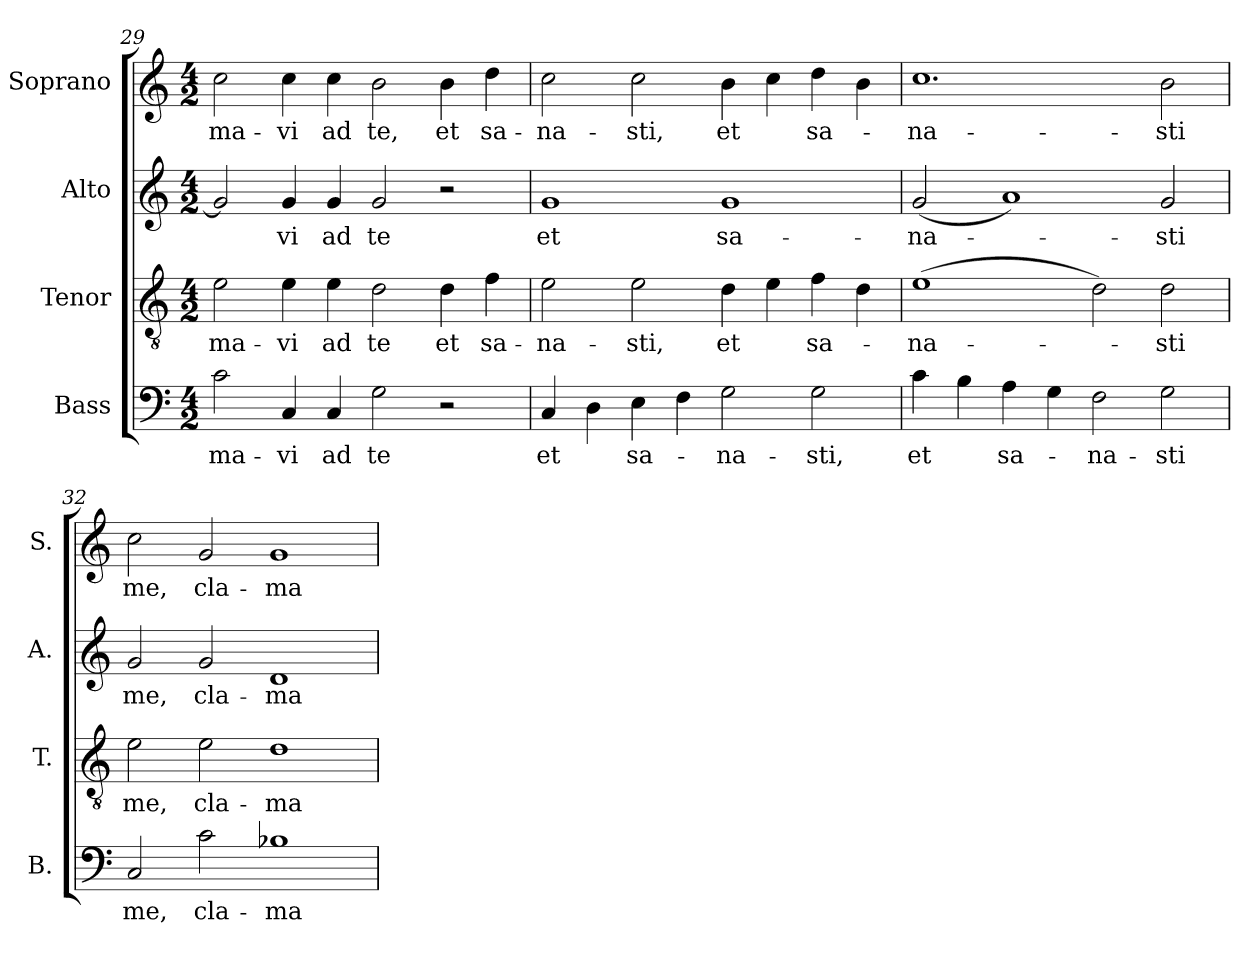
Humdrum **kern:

**kern	**text	**kern	**text	**kern	**text	**kern	**text
*part4	*part4	*part3	*part3	*part2	*part2	*part1	*part1
*staff4	*staff4	*staff3	*staff3	*staff2	*staff2	*staff1	*staff1
*I"Bass	*	*I"Tenor	*	*I"Alto	*	*I"Soprano	*
*I'B.	*	*I'T.	*	*I'A.	*	*I'S.	*
!!LO:LB:g=z
*clefF4	*	*clefGv2	*	*clefG2	*	*clefG2	*
*	*	*ITrd7c12	*	*	*	*	*
*k[]	*	*k[]	*	*k[]	*	*k[]	*
*C:	*	*C:	*	*C:	*	*C:	*
*M4/2	*	*M4/2	*	*M4/2	*	*M4/2	*
=29	=29	=29	=29	=29	=29	=29	=29
!	!LO:LY:b:color=#000000	!	!	!	!	!	!
!	!	!	!LO:LY:b:color=#000000	!	!	!	!
!	!	!	!	!	!	!	!LO:LY:b:color=#000000
2ci\	-ma-	2Ei\	-ma-	2gi/]	.	2cci\	-ma-
!	!LO:LY:b:color=#000000	!	!	!	!	!	!
!	!	!	!LO:LY:b:color=#000000	!	!	!	!
!	!	!	!	!	!LO:LY:b:color=#000000	!	!
!	!	!	!	!	!	!	!LO:LY:b:color=#000000
4Ci/	-vi	4Ei\	-vi	4gi/	-vi	4cci\	-vi
!	!LO:LY:b:color=#000000	!	!	!	!	!	!
!	!	!	!LO:LY:b:color=#000000	!	!	!	!
!	!	!	!	!	!LO:LY:b:color=#000000	!	!
!	!	!	!	!	!	!	!LO:LY:b:color=#000000
4Ci/	ad	4Ei\	ad	4gi/	ad	4cci\	ad
!	!LO:LY:b:color=#000000	!	!	!	!	!	!
!	!	!	!LO:LY:b:color=#000000	!	!	!	!
!	!	!	!	!	!LO:LY:b:color=#000000	!	!
!	!	!	!	!	!	!	!LO:LY:b:color=#000000
2Gi\	te	2Di\	te	2gi/	te	2bi\	te,
!	!	!	!LO:LY:b:color=#000000	!	!	!	!
!	!	!	!	!	!	!	!LO:LY:b:color=#000000
2r	.	4Di\	et	2r	.	4bi\	et
!	!	!	!LO:LY:b:color=#000000	!	!	!	!
!	!	!	!	!	!	!	!LO:LY:b:color=#000000
.	.	4Fi\	sa-	.	.	4ddi\	sa-
=30	=30	=30	=30	=30	=30	=30	=30
!	!LO:LY:b:color=#000000	!	!	!	!	!	!
!	!	!	!LO:LY:b:color=#000000	!	!	!	!
!	!	!	!	!	!LO:LY:b:color=#000000	!	!
!	!	!	!	!	!	!	!LO:LY:b:color=#000000
4Ci/	et	2Ei\	-na-	1gi	et	2cci\	-na-
4Di\	.	.	.	.	.	.	.
!	!LO:LY:b:color=#000000	!	!	!	!	!	!
!	!	!	!LO:LY:b:color=#000000	!	!	!	!
!	!	!	!	!	!	!	!LO:LY:b:color=#000000
4Ei\	sa-	2Ei\	-sti,	.	.	2cci\	-sti,
4Fi\	.	.	.	.	.	.	.
!	!LO:LY:b:color=#000000	!	!	!	!	!	!
!	!	!	!LO:LY:b:color=#000000	!	!	!	!
!	!	!	!	!	!LO:LY:b:color=#000000	!	!
!	!	!	!	!	!	!	!LO:LY:b:color=#000000
2Gi\	-na-	4Di\	et	1gi	sa-	4bi\	et
.	.	4Ei\	.	.	.	4cci\	.
!	!LO:LY:b:color=#000000	!	!	!	!	!	!
!	!	!	!LO:LY:b:color=#000000	!	!	!	!
!	!	!	!	!	!	!	!LO:LY:b:color=#000000
2Gi\	-sti,	4Fi\	sa-	.	.	4ddi\	sa-
.	.	4Di\	.	.	.	4bi\	.
=31	=31	=31	=31	=31	=31	=31	=31
!	!LO:LY:b:color=#000000	!	!	!	!	!	!
!	!	!	!LO:LY:b:color=#000000	!	!	!	!
!	!	!	!	!	!LO:LY:b:color=#000000	!	!
!	!	!	!	!	!	!	!LO:LY:b:color=#000000
4ci\	et	(1Ei	-na-	(2gi/	-na-	1.cci	-na-
4Bi\	.	.	.	.	.	.	.
!	!LO:LY:b:color=#000000	!	!	!	!	!	!
4Ai\	sa-	.	.	1ai)	.	.	.
4Gi\	.	.	.	.	.	.	.
!	!LO:LY:b:color=#000000	!	!	!	!	!	!
2Fi\	-na-	2Di\)	.	.	.	.	.
!	!LO:LY:b:color=#000000	!	!	!	!	!	!
!	!	!	!LO:LY:b:color=#000000	!	!	!	!
!	!	!	!	!	!LO:LY:b:color=#000000	!	!
!	!	!	!	!	!	!	!LO:LY:b:color=#000000
2Gi\	-sti	2Di\	-sti	2gi/	-sti	2bi\	-sti
=32	=32	=32	=32	=32	=32	=32	=32
!	!LO:LY:b:color=#000000	!	!	!	!	!	!
!	!	!	!LO:LY:b:color=#000000	!	!	!	!
!	!	!	!	!	!LO:LY:b:color=#000000	!	!
!	!	!	!	!	!	!	!LO:LY:b:color=#000000
2Ci/	me,	2Ei\	me,	2gi/	me,	2cci\	me,
!	!LO:LY:b:color=#000000	!	!	!	!	!	!
!	!	!	!LO:LY:b:color=#000000	!	!	!	!
!	!	!	!	!	!LO:LY:b:color=#000000	!	!
!	!	!	!	!	!	!	!LO:LY:b:color=#000000
2ci\	cla-	2Ei\	cla-	2gi/	cla-	2gi/	cla-
!	!LO:LY:b:color=#000000	!	!	!	!	!	!
!	!	!	!LO:LY:b:color=#000000	!	!	!	!
!	!	!	!	!	!LO:LY:b:color=#000000	!	!
!	!	!	!	!	!	!	!LO:LY:b:color=#000000
1B-Xi	-ma-	1Di	-ma-	1di	-ma-	1gi	-ma-
=	=	=	=	=	=	=	=
*-	*-	*-	*-	*-	*-	*-	*-
